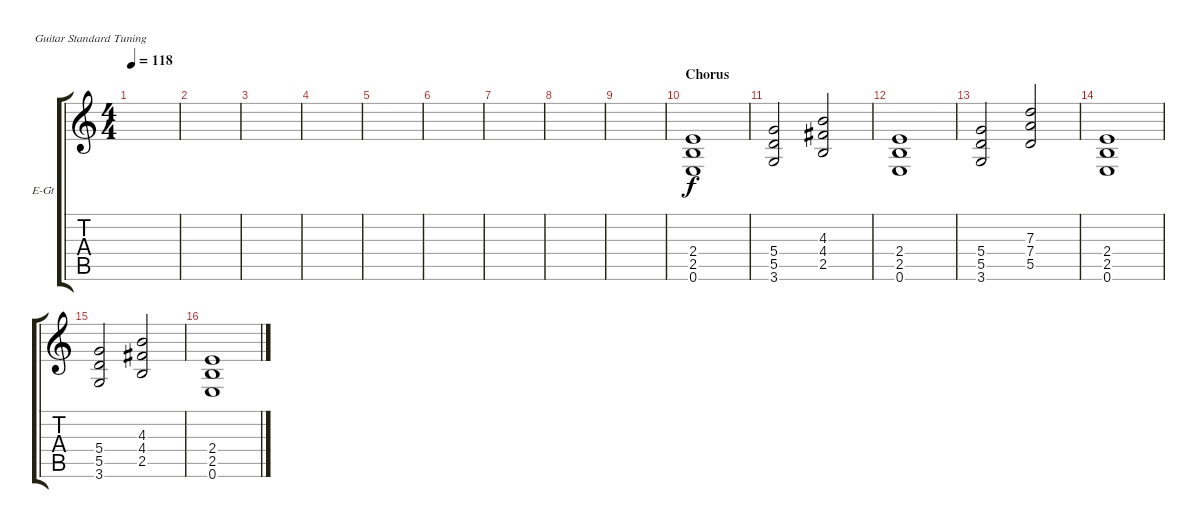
\defaultSystemsLayout 4
\bracketExtendMode groupsimilarinstruments
\firstSystemTrackNameOrientation horizontal
\otherSystemsTrackNameOrientation horizontal
\track ("Rhythm Guitar" "E-Gt") {instrument overdrivenguitar}
\staff {score tabs}
\tuning (E4 B3 G3 D3 A2 E2)
\ts (4 4)
\tempo 118
\clef g2
\scale
0.333333
\ks c
|
\scale
0.333333 |
\scale
0.333333 |
\scale
0.333333 |
\scale
0.333333 |
\scale
0.333333 |
\scale
0.333333 |
\scale
0.333333 |
\scale
0.333333 |
\section ("" "Chorus")
\scale
0.333333 (2.5 2.4 0.6).1 |
\scale
0.333333 (5.5 5.4 3.6).2 (2.5 4.4 4.3).2 |
\scale
0.333333 (2.5 2.4 0.6).1 |
\scale
0.333333 (5.5 5.4 3.6).2 (5.5 7.4 7.3).2 |
\scale
0.333333 (2.5 2.4 0.6).1 |
\scale
0.333333 (5.5 5.4 3.6).2 (2.5 4.4 4.3).2 |
\scale
0.333333 (2.5 2.4 0.6).1
